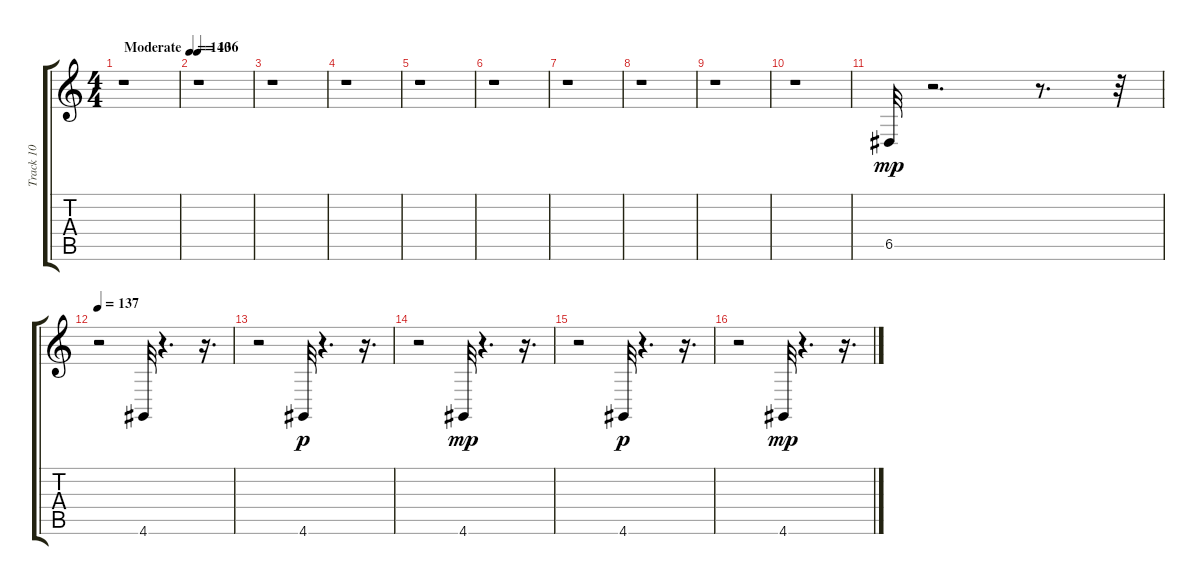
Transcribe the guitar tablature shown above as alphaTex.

\track ("Track 10" "Track 10") {instrument celesta}
\staff {score tabs}
\tuning (E4 B3 G3 D3 A2 E2) {hide}
\ts (4 4)
\tempo (140 "Moderate")
\clef g2
\ks c
r.1{dy mp instrument celesta} |
\tempo 136
r.1 |
r.1 |
r.1 |
r.1 |
r.1 |
r.1 |
r.1 |
r.1 |
r.1 |
6.5.32 r.2{d} r.8{d} r.32 |
\tempo 137
r.2 4.6.32 r.4{d} r.16{d} |
r.2 4.6.32{dy p} r.4{d} r.16{d} |
r.2 4.6.32{dy mp} r.4{d} r.16{d} |
r.2 4.6.32{dy p} r.4{d} r.16{d} |
r.2 4.6.32{dy mp} r.4{d} r.16{d}
